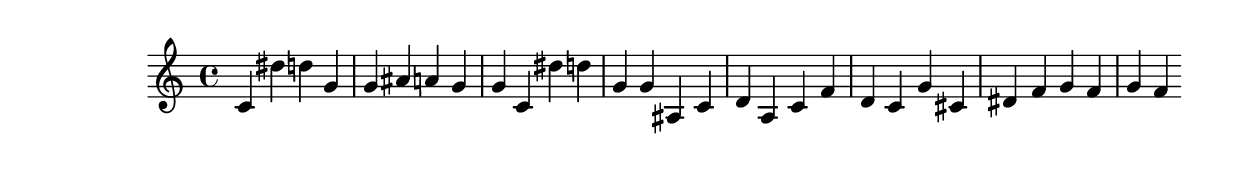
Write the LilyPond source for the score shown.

\version "2.24.1"
music = {
c' dis'' d'' g' g' ais' a' g' g' c' dis'' d'' g' g' ais c' d' a c' f' d' c' g' cis' dis' f' g' f' g' f' 
}
\score {
\music
\layout {}
\midi { \tempo 4 = 200 }
}